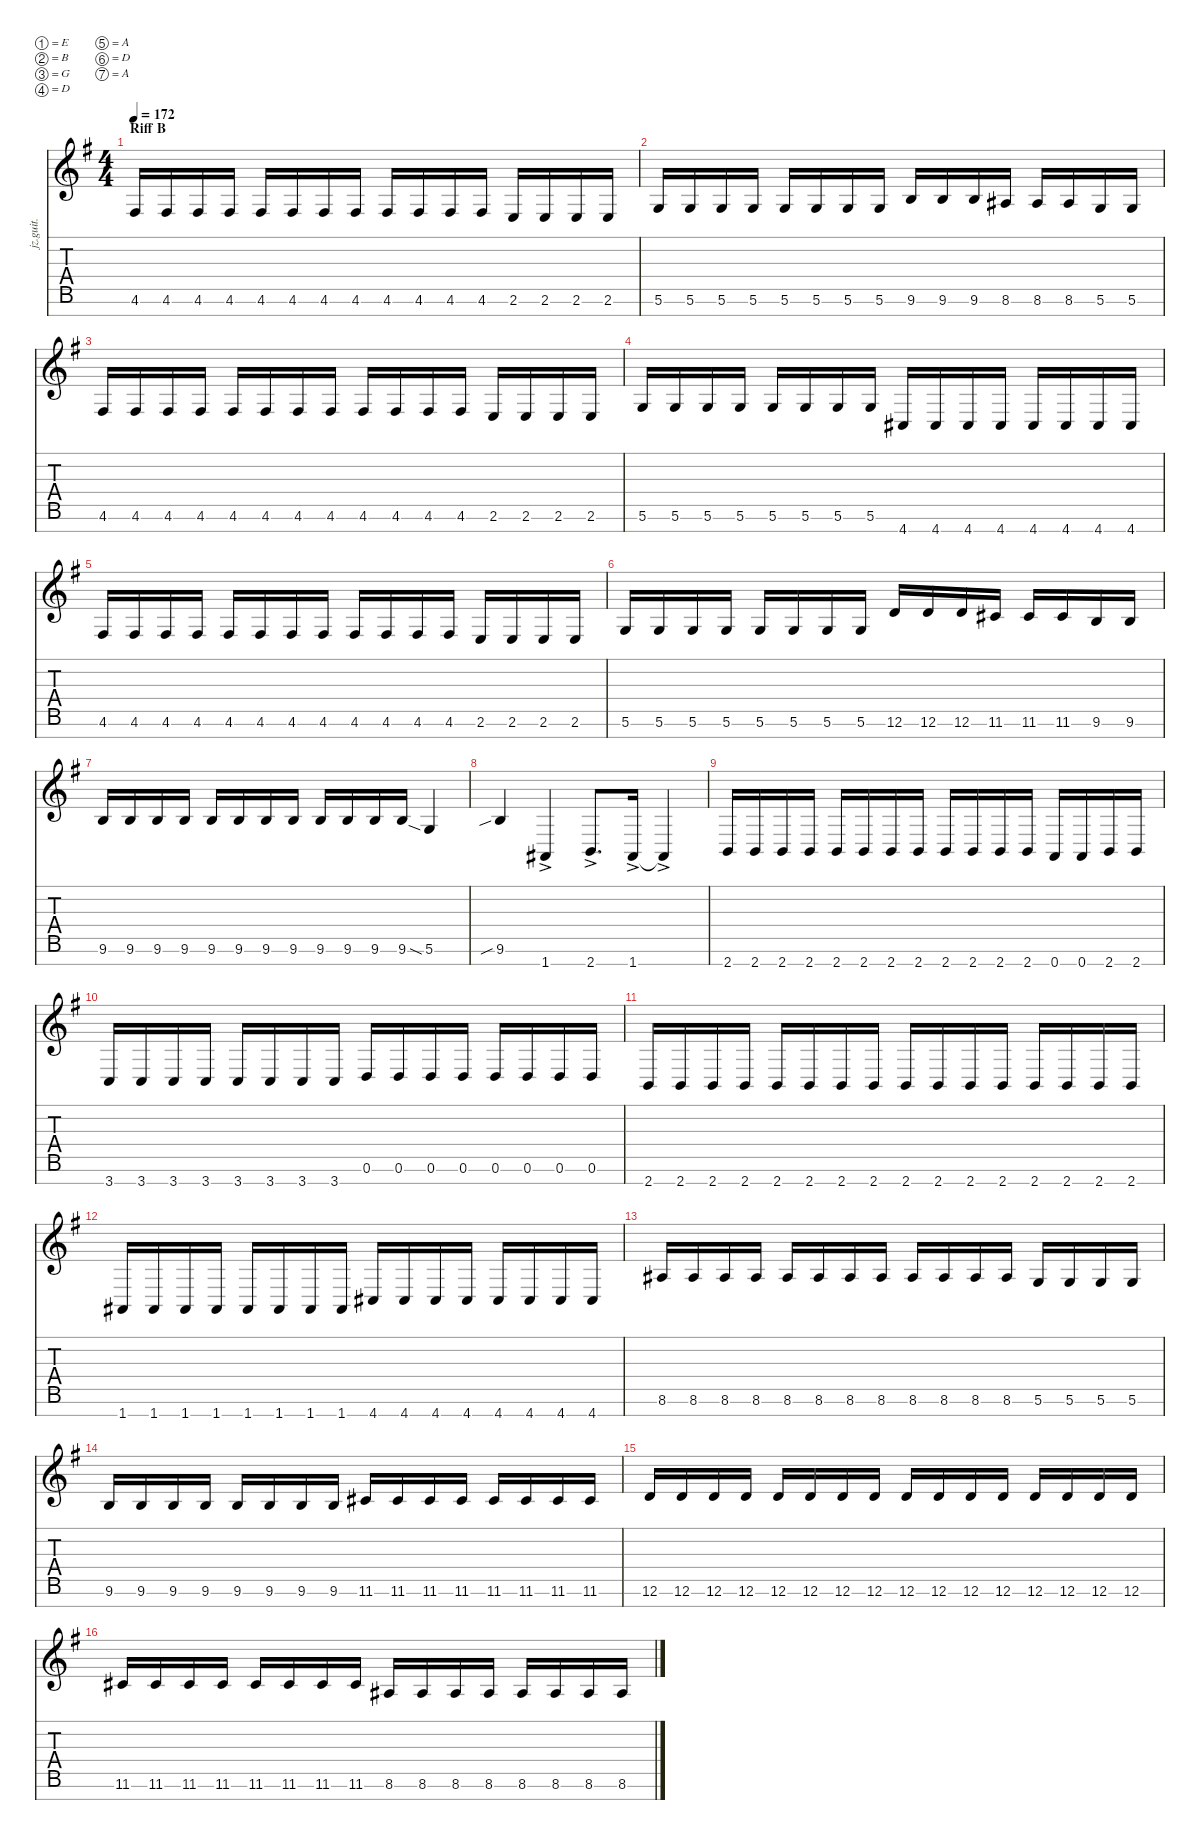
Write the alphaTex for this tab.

\defaultSystemsLayout 4
\hideDynamics
\bracketExtendMode nobrackets
\otherSystemsTrackNameOrientation horizontal
\track ("Die" "jz.guit.") {instrument distortionguitar}
\staff {score tabs}
\tuning (E4 B3 G3 D3 A2 D2 A1)
\ts (4 4)
\section ("" "Riff B")
\tempo 172
\clef g2
\ks eminor
4.6{acc #}.16{dy mf beam Up} 4.6{acc #}.16{beam Up} 4.6{acc #}.16{beam Up} 4.6{acc #}.16{beam Up} 4.6{acc #}.16{beam Up} 4.6{acc #}.16{beam Up} 4.6{acc #}.16{beam Up} 4.6{acc #}.16{beam Up} 4.6{acc #}.16{beam Up} 4.6{acc #}.16{beam Up} 4.6{acc #}.16{beam Up} 4.6{acc #}.16{beam Up} 2.6{acc forcenatural}.16{beam Up} 2.6{acc forcenatural}.16{beam Up} 2.6{acc forcenatural}.16{beam Up} 2.6{acc forcenatural}.16{beam Up} |
5.6{acc forcenatural}.16{beam Up} 5.6{acc forcenatural}.16{beam Up} 5.6{acc forcenatural}.16{beam Up} 5.6{acc forcenatural}.16{beam Up} 5.6{acc forcenatural}.16{beam Up} 5.6{acc forcenatural}.16{beam Up} 5.6{acc forcenatural}.16{beam Up} 5.6{acc forcenatural}.16{beam Up} 9.6{acc forcenatural}.16{beam Up} 9.6{acc forcenatural}.16{beam Up} 9.6{acc forcenatural}.16{beam Up} 8.6{acc #}.16{beam Up} 8.6{acc #}.16{beam Up} 8.6{acc #}.16{beam Up} 5.6{acc forcenatural}.16{beam Up} 5.6{acc forcenatural}.16{beam Up} |
4.6{acc #}.16{beam Up} 4.6{acc #}.16{beam Up} 4.6{acc #}.16{beam Up} 4.6{acc #}.16{beam Up} 4.6{acc #}.16{beam Up} 4.6{acc #}.16{beam Up} 4.6{acc #}.16{beam Up} 4.6{acc #}.16{beam Up} 4.6{acc #}.16{beam Up} 4.6{acc #}.16{beam Up} 4.6{acc #}.16{beam Up} 4.6{acc #}.16{beam Up} 2.6{acc forcenatural}.16{beam Up} 2.6{acc forcenatural}.16{beam Up} 2.6{acc forcenatural}.16{beam Up} 2.6{acc forcenatural}.16{beam Up} |
5.6{acc forcenatural}.16{beam Up} 5.6{acc forcenatural}.16{beam Up} 5.6{acc forcenatural}.16{beam Up} 5.6{acc forcenatural}.16{beam Up} 5.6{acc forcenatural}.16{beam Up} 5.6{acc forcenatural}.16{beam Up} 5.6{acc forcenatural}.16{beam Up} 5.6{acc forcenatural}.16{beam Up} 4.7{acc #}.16{beam Up} 4.7{acc #}.16{beam Up} 4.7{acc #}.16{beam Up} 4.7{acc #}.16{beam Up} 4.7{acc #}.16{beam Up} 4.7{acc #}.16{beam Up} 4.7{acc #}.16{beam Up} 4.7{acc #}.16{beam Up} |
4.6{acc #}.16{beam Up} 4.6{acc #}.16{beam Up} 4.6{acc #}.16{beam Up} 4.6{acc #}.16{beam Up} 4.6{acc #}.16{beam Up} 4.6{acc #}.16{beam Up} 4.6{acc #}.16{beam Up} 4.6{acc #}.16{beam Up} 4.6{acc #}.16{beam Up} 4.6{acc #}.16{beam Up} 4.6{acc #}.16{beam Up} 4.6{acc #}.16{beam Up} 2.6{acc forcenatural}.16{beam Up} 2.6{acc forcenatural}.16{beam Up} 2.6{acc forcenatural}.16{beam Up} 2.6{acc forcenatural}.16{beam Up} |
5.6{acc forcenatural}.16{beam Up} 5.6{acc forcenatural}.16{beam Up} 5.6{acc forcenatural}.16{beam Up} 5.6{acc forcenatural}.16{beam Up} 5.6{acc forcenatural}.16{beam Up} 5.6{acc forcenatural}.16{beam Up} 5.6{acc forcenatural}.16{beam Up} 5.6{acc forcenatural}.16{beam Up} 12.6{acc forcenatural}.16{beam Up} 12.6{acc forcenatural}.16{beam Up} 12.6{acc forcenatural}.16{beam Up} 11.6{acc #}.16{beam Up} 11.6{acc #}.16{beam Up} 11.6{acc #}.16{beam Up} 9.6{acc forcenatural}.16{beam Up} 9.6{acc forcenatural}.16{beam Up} |
9.6{acc forcenatural}.16{beam Up} 9.6{acc forcenatural}.16{beam Up} 9.6{acc forcenatural}.16{beam Up} 9.6{acc forcenatural}.16{beam Up} 9.6{acc forcenatural}.16{beam Up} 9.6{acc forcenatural}.16{beam Up} 9.6{acc forcenatural}.16{beam Up} 9.6{acc forcenatural}.16{beam Up} 9.6{acc forcenatural}.16{beam Up} 9.6{acc forcenatural}.16{beam Up} 9.6{acc forcenatural}.16{beam Up} 9.6{acc forcenatural}.16{beam Up} 5.6{sia acc forcenatural}.4{beam Up} |
9.6{sib acc forcenatural}.4{beam Up} 1.7{ac acc #}.4{beam Up} 2.7{ac acc forcenatural}.8{d beam Up} 1.7{ac acc #}.16{beam Up} 1.7{ac t acc #}.4{beam Up} |
2.7{acc forcenatural}.16{beam Up} 2.7{acc forcenatural}.16{beam Up} 2.7{acc forcenatural}.16{beam Up} 2.7{acc forcenatural}.16{beam Up} 2.7{acc forcenatural}.16{beam Up} 2.7{acc forcenatural}.16{beam Up} 2.7{acc forcenatural}.16{beam Up} 2.7{acc forcenatural}.16{beam Up} 2.7{acc forcenatural}.16{beam Up} 2.7{acc forcenatural}.16{beam Up} 2.7{acc forcenatural}.16{beam Up} 2.7{acc forcenatural}.16{beam Up} 0.7{acc forcenatural}.16{beam Up} 0.7{acc forcenatural}.16{beam Up} 2.7{acc forcenatural}.16{beam Up} 2.7{acc forcenatural}.16{beam Up} |
3.7{acc forcenatural}.16{beam Up} 3.7{acc forcenatural}.16{beam Up} 3.7{acc forcenatural}.16{beam Up} 3.7{acc forcenatural}.16{beam Up} 3.7{acc forcenatural}.16{beam Up} 3.7{acc forcenatural}.16{beam Up} 3.7{acc forcenatural}.16{beam Up} 3.7{acc forcenatural}.16{beam Up} 0.6{acc forcenatural}.16{beam Up} 0.6{acc forcenatural}.16{beam Up} 0.6{acc forcenatural}.16{beam Up} 0.6{acc forcenatural}.16{beam Up} 0.6{acc forcenatural}.16{beam Up} 0.6{acc forcenatural}.16{beam Up} 0.6{acc forcenatural}.16{beam Up} 0.6{acc forcenatural}.16{beam Up} |
2.7{acc forcenatural}.16{beam Up} 2.7{acc forcenatural}.16{beam Up} 2.7{acc forcenatural}.16{beam Up} 2.7{acc forcenatural}.16{beam Up} 2.7{acc forcenatural}.16{beam Up} 2.7{acc forcenatural}.16{beam Up} 2.7{acc forcenatural}.16{beam Up} 2.7{acc forcenatural}.16{beam Up} 2.7{acc forcenatural}.16{beam Up} 2.7{acc forcenatural}.16{beam Up} 2.7{acc forcenatural}.16{beam Up} 2.7{acc forcenatural}.16{beam Up} 2.7{acc forcenatural}.16{beam Up} 2.7{acc forcenatural}.16{beam Up} 2.7{acc forcenatural}.16{beam Up} 2.7{acc forcenatural}.16{beam Up} |
1.7{acc #}.16{beam Up} 1.7{acc #}.16{beam Up} 1.7{acc #}.16{beam Up} 1.7{acc #}.16{beam Up} 1.7{acc #}.16{beam Up} 1.7{acc #}.16{beam Up} 1.7{acc #}.16{beam Up} 1.7{acc #}.16{beam Up} 4.7{acc #}.16{beam Up} 4.7{acc #}.16{beam Up} 4.7{acc #}.16{beam Up} 4.7{acc #}.16{beam Up} 4.7{acc #}.16{beam Up} 4.7{acc #}.16{beam Up} 4.7{acc #}.16{beam Up} 4.7{acc #}.16{beam Up} |
8.6{acc #}.16{beam Up} 8.6{acc #}.16{beam Up} 8.6{acc #}.16{beam Up} 8.6{acc #}.16{beam Up} 8.6{acc #}.16{beam Up} 8.6{acc #}.16{beam Up} 8.6{acc #}.16{beam Up} 8.6{acc #}.16{beam Up} 8.6{acc #}.16{beam Up} 8.6{acc #}.16{beam Up} 8.6{acc #}.16{beam Up} 8.6{acc #}.16{beam Up} 5.6{acc forcenatural}.16{beam Up} 5.6{acc forcenatural}.16{beam Up} 5.6{acc forcenatural}.16{beam Up} 5.6{acc forcenatural}.16{beam Up} |
9.6{acc forcenatural}.16{beam Up} 9.6{acc forcenatural}.16{beam Up} 9.6{acc forcenatural}.16{beam Up} 9.6{acc forcenatural}.16{beam Up} 9.6{acc forcenatural}.16{beam Up} 9.6{acc forcenatural}.16{beam Up} 9.6{acc forcenatural}.16{beam Up} 9.6{acc forcenatural}.16{beam Up} 11.6{acc #}.16{beam Up} 11.6{acc #}.16{beam Up} 11.6{acc #}.16{beam Up} 11.6{acc #}.16{beam Up} 11.6{acc #}.16{beam Up} 11.6{acc #}.16{beam Up} 11.6{acc #}.16{beam Up} 11.6{acc #}.16{beam Up} |
12.6{acc forcenatural}.16{beam Up} 12.6{acc forcenatural}.16{beam Up} 12.6{acc forcenatural}.16{beam Up} 12.6{acc forcenatural}.16{beam Up} 12.6{acc forcenatural}.16{beam Up} 12.6{acc forcenatural}.16{beam Up} 12.6{acc forcenatural}.16{beam Up} 12.6{acc forcenatural}.16{beam Up} 12.6{acc forcenatural}.16{beam Up} 12.6{acc forcenatural}.16{beam Up} 12.6{acc forcenatural}.16{beam Up} 12.6{acc forcenatural}.16{beam Up} 12.6{acc forcenatural}.16{beam Up} 12.6{acc forcenatural}.16{beam Up} 12.6{acc forcenatural}.16{beam Up} 12.6{acc forcenatural}.16{beam Up} |
11.6{acc #}.16{beam Up} 11.6{acc #}.16{beam Up} 11.6{acc #}.16{beam Up} 11.6{acc #}.16{beam Up} 11.6{acc #}.16{beam Up} 11.6{acc #}.16{beam Up} 11.6{acc #}.16{beam Up} 11.6{acc #}.16{beam Up} 8.6{acc #}.16{beam Up} 8.6{acc #}.16{beam Up} 8.6{acc #}.16{beam Up} 8.6{acc #}.16{beam Up} 8.6{acc #}.16{beam Up} 8.6{acc #}.16{beam Up} 8.6{acc #}.16{beam Up} 8.6{acc #}.16{beam Up}
